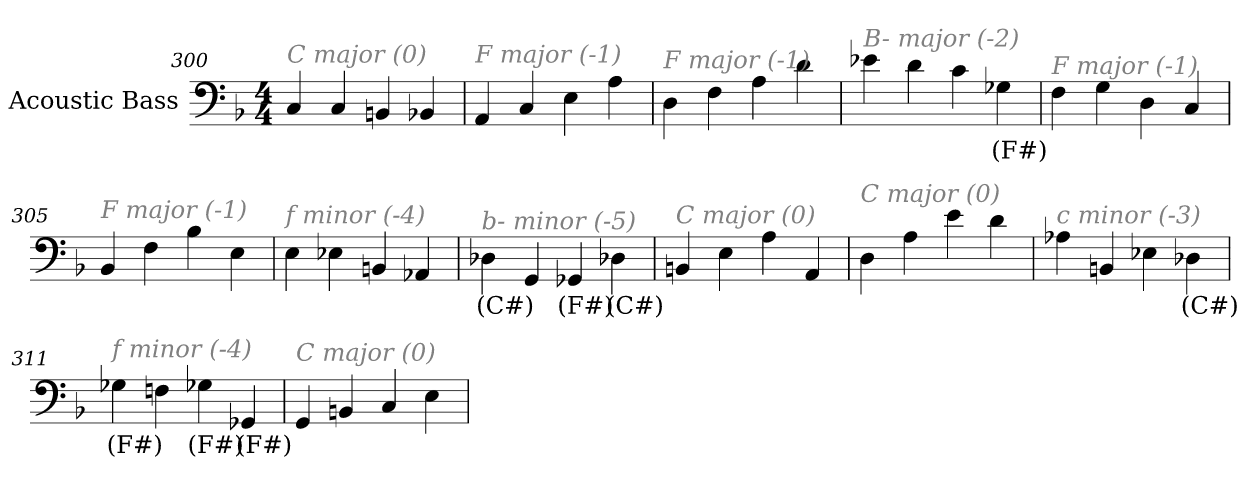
**kern	**text
*part1	*part1
*staff1	*staff1
*I"Acoustic Bass	*
*clefF4	*
*ITrd7c12	*
*k[b-]	*
*F:	*
*M4/4	*
=300	=300
!LO:TX:i:color=#808080:t=C major (0)	!
4CC	.
4CC	.
4BBBn	.
4BBB-X	.
=301	=301
!LO:TX:i:color=#808080:t=F major (-1)	!
4AAA	.
4CC	.
4EE	.
4AA	.
=302	=302
!LO:TX:i:color=#808080:t=F major (-1)	!
4DD	.
4FF	.
4AA	.
4D	.
=303	=303
!LO:TX:i:color=#808080:t=B- major (-2)	!
4E-X	.
4D	.
4C	.
4GG-Xi	(F#)
=304	=304
!LO:TX:i:color=#808080:t=F major (-1)	!
4FF	.
4GG	.
4DD	.
4CC	.
=305	=305
!LO:TX:i:color=#808080:t=F major (-1)	!
4BBB-	.
4FF	.
4BB-	.
4EE	.
=306	=306
!LO:TX:i:color=#808080:t=f minor (-4)	!
4EE	.
4EE-X	.
4BBBn	.
4AAA-X	.
=307	=307
!LO:TX:i:color=#808080:t=b- minor (-5)	!
4DD-Xi	(C#)
4GGG	.
4GGG-Xi	(F#)
4DD-Xi	(C#)
=308	=308
!LO:TX:i:color=#808080:t=C major (0)	!
4BBBn	.
4EE	.
4AA	.
4AAA	.
=309	=309
!LO:TX:i:color=#808080:t=C major (0)	!
4DD	.
4AA	.
4E	.
4D	.
=310	=310
!LO:TX:i:color=#808080:t=c minor (-3)	!
4AA-X	.
4BBBn	.
4EE-X	.
4DD-Xi	(C#)
=311	=311
!LO:TX:i:color=#808080:t=f minor (-4)	!
4GG-Xi	(F#)
4FFn	.
4GG-Xi	(F#)
4GGG-Xi	(F#)
=312	=312
!LO:TX:i:color=#808080:t=C major (0)	!
4GGG	.
4BBBn	.
4CC	.
4EE	.
=	=
*-	*-
